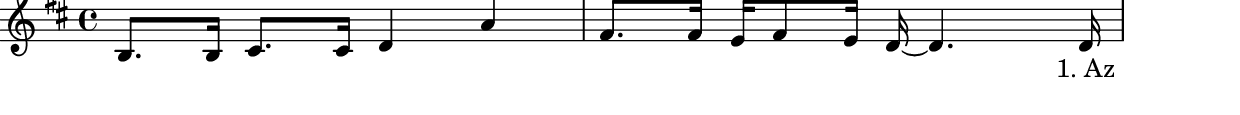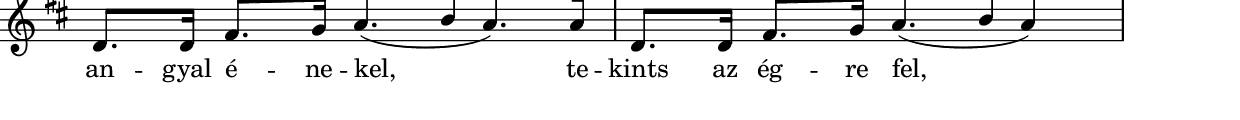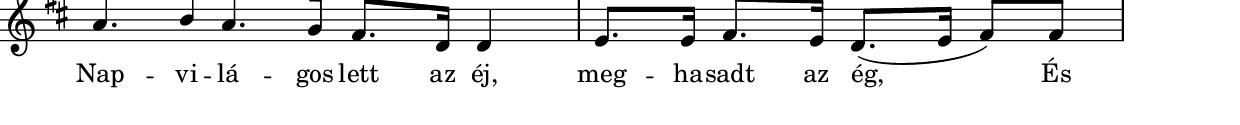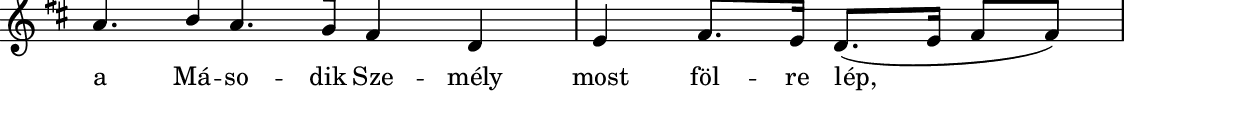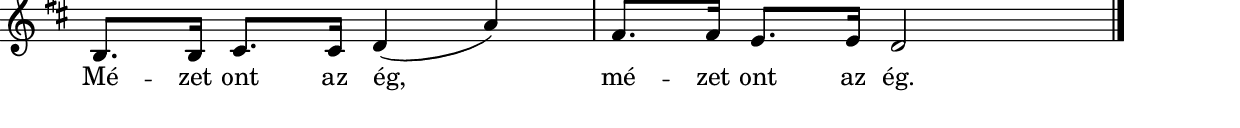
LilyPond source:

% MusicXML to Lilypond converter by Kovi

szovegAAA = \lyricmode {   \skip 4  \skip 4  \skip 4  \skip 4  \skip 4  \skip 4  \skip 4  \skip 4  \skip 4  \skip 4  \skip 4  \skip 4 "1. Az" "an" -- "gyal" "é" -- "ne" -- "kel," "te" -- "kints" "az" "ég" -- "re" "fel," "Nap" -- "vi" -- "lá" -- "gos" "lett" "az" "éj," "meg" -- "ha" -- "sadt" "az" "ég," "És" "a" "Má" -- "so" -- "dik" "Sze" -- "mély" "most" "föl" -- "re" "lép," "Mé" -- "zet" "ont" "az" "ég," "mé" -- "zet" "ont" "az" "ég."  }

% Analyzing...
% 1 parts
% 1 Staff
% forceBassClefActive = 
melody = {
% 68 notes in the part
% 1 voices

\new Staff
\new Voice {
% 68 notes
% 10 mesaures

% Measure 1
\clef "treble"
\key d \major
\time 4/4 
b8. b16 cis'8. cis'16 d'4 a'4 
% Measure 2
fis'8. fis'16 e'16 fis'8 e'16 d'16~ d'4. d'16 
% Measure 3
\break
d'8. d'16 fis'8. g'16 a'8. (b'16 a'8. )a'16 
% Measure 4
d'8. d'16 fis'8. g'16 a'8. (b'16 a'4 )
% Measure 5
\break
a'8. b'16 a'8. g'16 fis'8. d'16 d'4 
% Measure 6
e'8. e'16 fis'8. e'16 d'8. (e'16 fis'8 )fis'8 
% Measure 7
\break
a'8. b'16 a'8. g'16 fis'4 d'4 
% Measure 8
e'4 fis'8. e'16 d'8. (e'16 fis'8 fis'8 )
% Measure 9
\break
b8. b16 cis'8. cis'16 d'4 (a'4 )
% Measure 10
fis'8. fis'16 e'8. e'16 d'2 \bar "|." 
} % voice
\addlyrics { \szovegAAA }

} % melody


harmonies = \chordmode {
% 26 chords
\germanChords
b4:m a4 d4 a4 d4 a4 s16 d4 s8. d4 s4 a4 s4 d4 s4 a4 s4 a4 s4 d4 s4 a4 s4 d4 s4 a4 s4 d4 s4 a4 s4 d4 s4 b4:m a4 d4 a4 d4 a4 d4
}

\include "../../definitions.ly"
